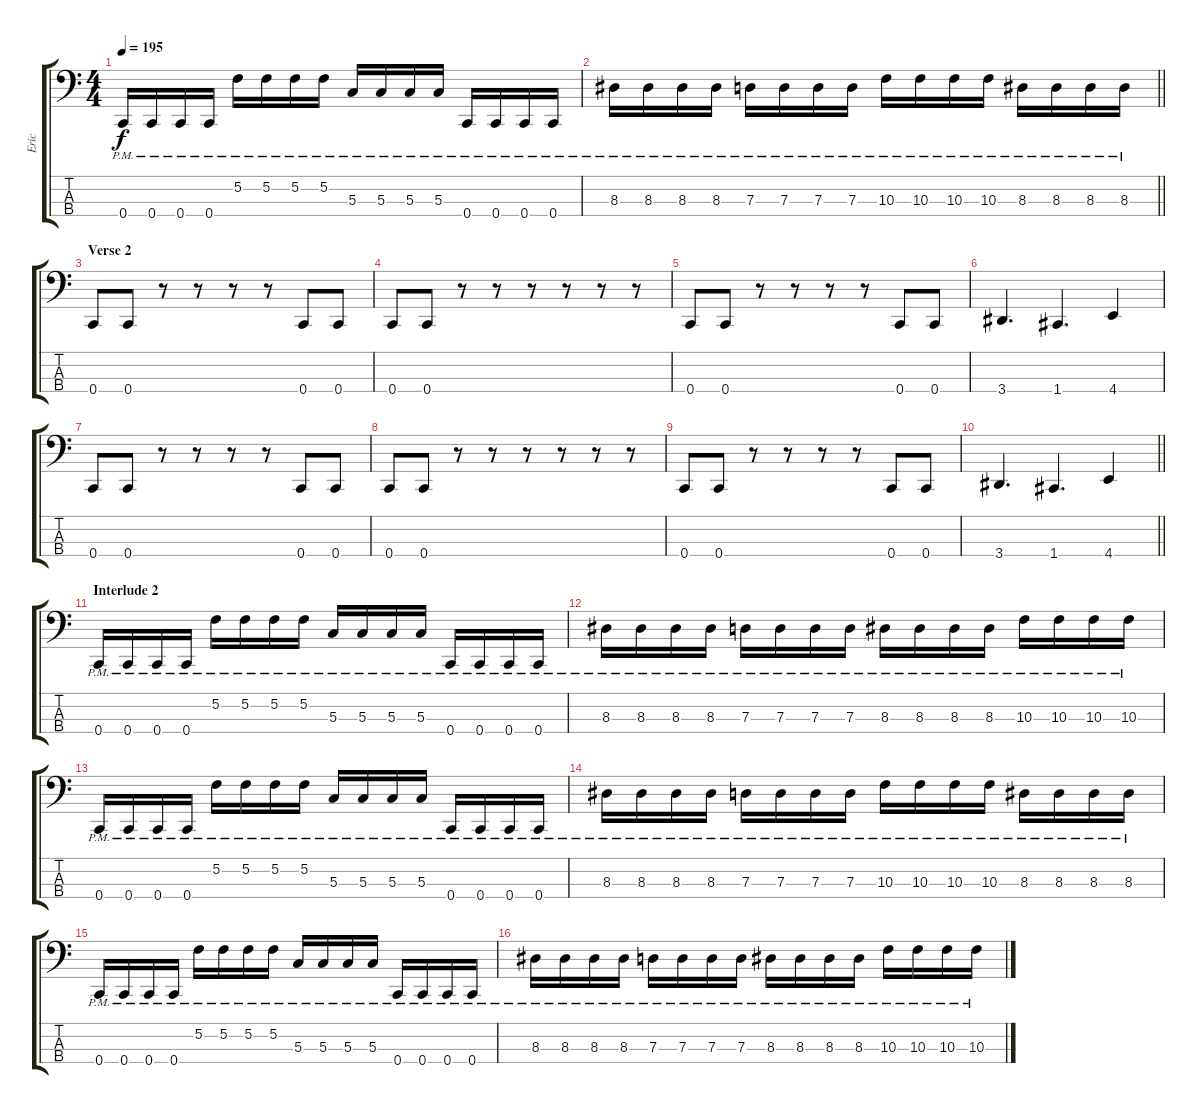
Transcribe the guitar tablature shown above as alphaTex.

\track ("Eric" "Eric") {instrument electricbassfinger}
\staff {score tabs}
\tuning (F2 C2 G1 C1) {hide}
\ts (4 4)
\tempo 195
\clef f4
\ks c
0.4{pm}.16{dy f} 0.4{pm}.16 0.4{pm}.16 0.4{pm}.16 5.2{pm}.16 5.2{pm}.16 5.2{pm}.16 5.2{pm}.16 5.3{pm}.16 5.3{pm}.16 5.3{pm}.16 5.3{pm}.16 0.4{pm}.16 0.4{pm}.16 0.4{pm}.16 0.4{pm}.16 |
\barLineRight lightlight
8.3{pm}.16 8.3{pm}.16 8.3{pm}.16 8.3{pm}.16 7.3{pm}.16 7.3{pm}.16 7.3{pm}.16 7.3{pm}.16 10.3{pm}.16 10.3{pm}.16 10.3{pm}.16 10.3{pm}.16 8.3{pm}.16 8.3{pm}.16 8.3{pm}.16 8.3{pm}.16 |
\section ("" "Verse 2")
0.4.8 0.4.8 r.8 r.8 r.8 r.8 0.4.8 0.4.8 |
0.4.8 0.4.8 r.8 r.8 r.8 r.8 r.8 r.8 |
0.4.8 0.4.8 r.8 r.8 r.8 r.8 0.4.8 0.4.8 |
3.4.4{d} 1.4.4{d} 4.4.4 |
0.4.8 0.4.8 r.8 r.8 r.8 r.8 0.4.8 0.4.8 |
0.4.8 0.4.8 r.8 r.8 r.8 r.8 r.8 r.8 |
0.4.8 0.4.8 r.8 r.8 r.8 r.8 0.4.8 0.4.8 |
\barLineRight lightlight
3.4.4{d} 1.4.4{d} 4.4.4 |
\section ("" "Interlude 2")
0.4{pm}.16 0.4{pm}.16 0.4{pm}.16 0.4{pm}.16 5.2{pm}.16 5.2{pm}.16 5.2{pm}.16 5.2{pm}.16 5.3{pm}.16 5.3{pm}.16 5.3{pm}.16 5.3{pm}.16 0.4{pm}.16 0.4{pm}.16 0.4{pm}.16 0.4{pm}.16 |
8.3{pm}.16 8.3{pm}.16 8.3{pm}.16 8.3{pm}.16 7.3{pm}.16 7.3{pm}.16 7.3{pm}.16 7.3{pm}.16 8.3{pm}.16 8.3{pm}.16 8.3{pm}.16 8.3{pm}.16 10.3{pm}.16 10.3{pm}.16 10.3{pm}.16 10.3{pm}.16 |
0.4{pm}.16 0.4{pm}.16 0.4{pm}.16 0.4{pm}.16 5.2{pm}.16 5.2{pm}.16 5.2{pm}.16 5.2{pm}.16 5.3{pm}.16 5.3{pm}.16 5.3{pm}.16 5.3{pm}.16 0.4{pm}.16 0.4{pm}.16 0.4{pm}.16 0.4{pm}.16 |
8.3{pm}.16 8.3{pm}.16 8.3{pm}.16 8.3{pm}.16 7.3{pm}.16 7.3{pm}.16 7.3{pm}.16 7.3{pm}.16 10.3{pm}.16 10.3{pm}.16 10.3{pm}.16 10.3{pm}.16 8.3{pm}.16 8.3{pm}.16 8.3{pm}.16 8.3{pm}.16 |
0.4{pm}.16 0.4{pm}.16 0.4{pm}.16 0.4{pm}.16 5.2{pm}.16 5.2{pm}.16 5.2{pm}.16 5.2{pm}.16 5.3{pm}.16 5.3{pm}.16 5.3{pm}.16 5.3{pm}.16 0.4{pm}.16 0.4{pm}.16 0.4{pm}.16 0.4{pm}.16 |
8.3{pm}.16 8.3{pm}.16 8.3{pm}.16 8.3{pm}.16 7.3{pm}.16 7.3{pm}.16 7.3{pm}.16 7.3{pm}.16 8.3{pm}.16 8.3{pm}.16 8.3{pm}.16 8.3{pm}.16 10.3{pm}.16 10.3{pm}.16 10.3{pm}.16 10.3{pm}.16
